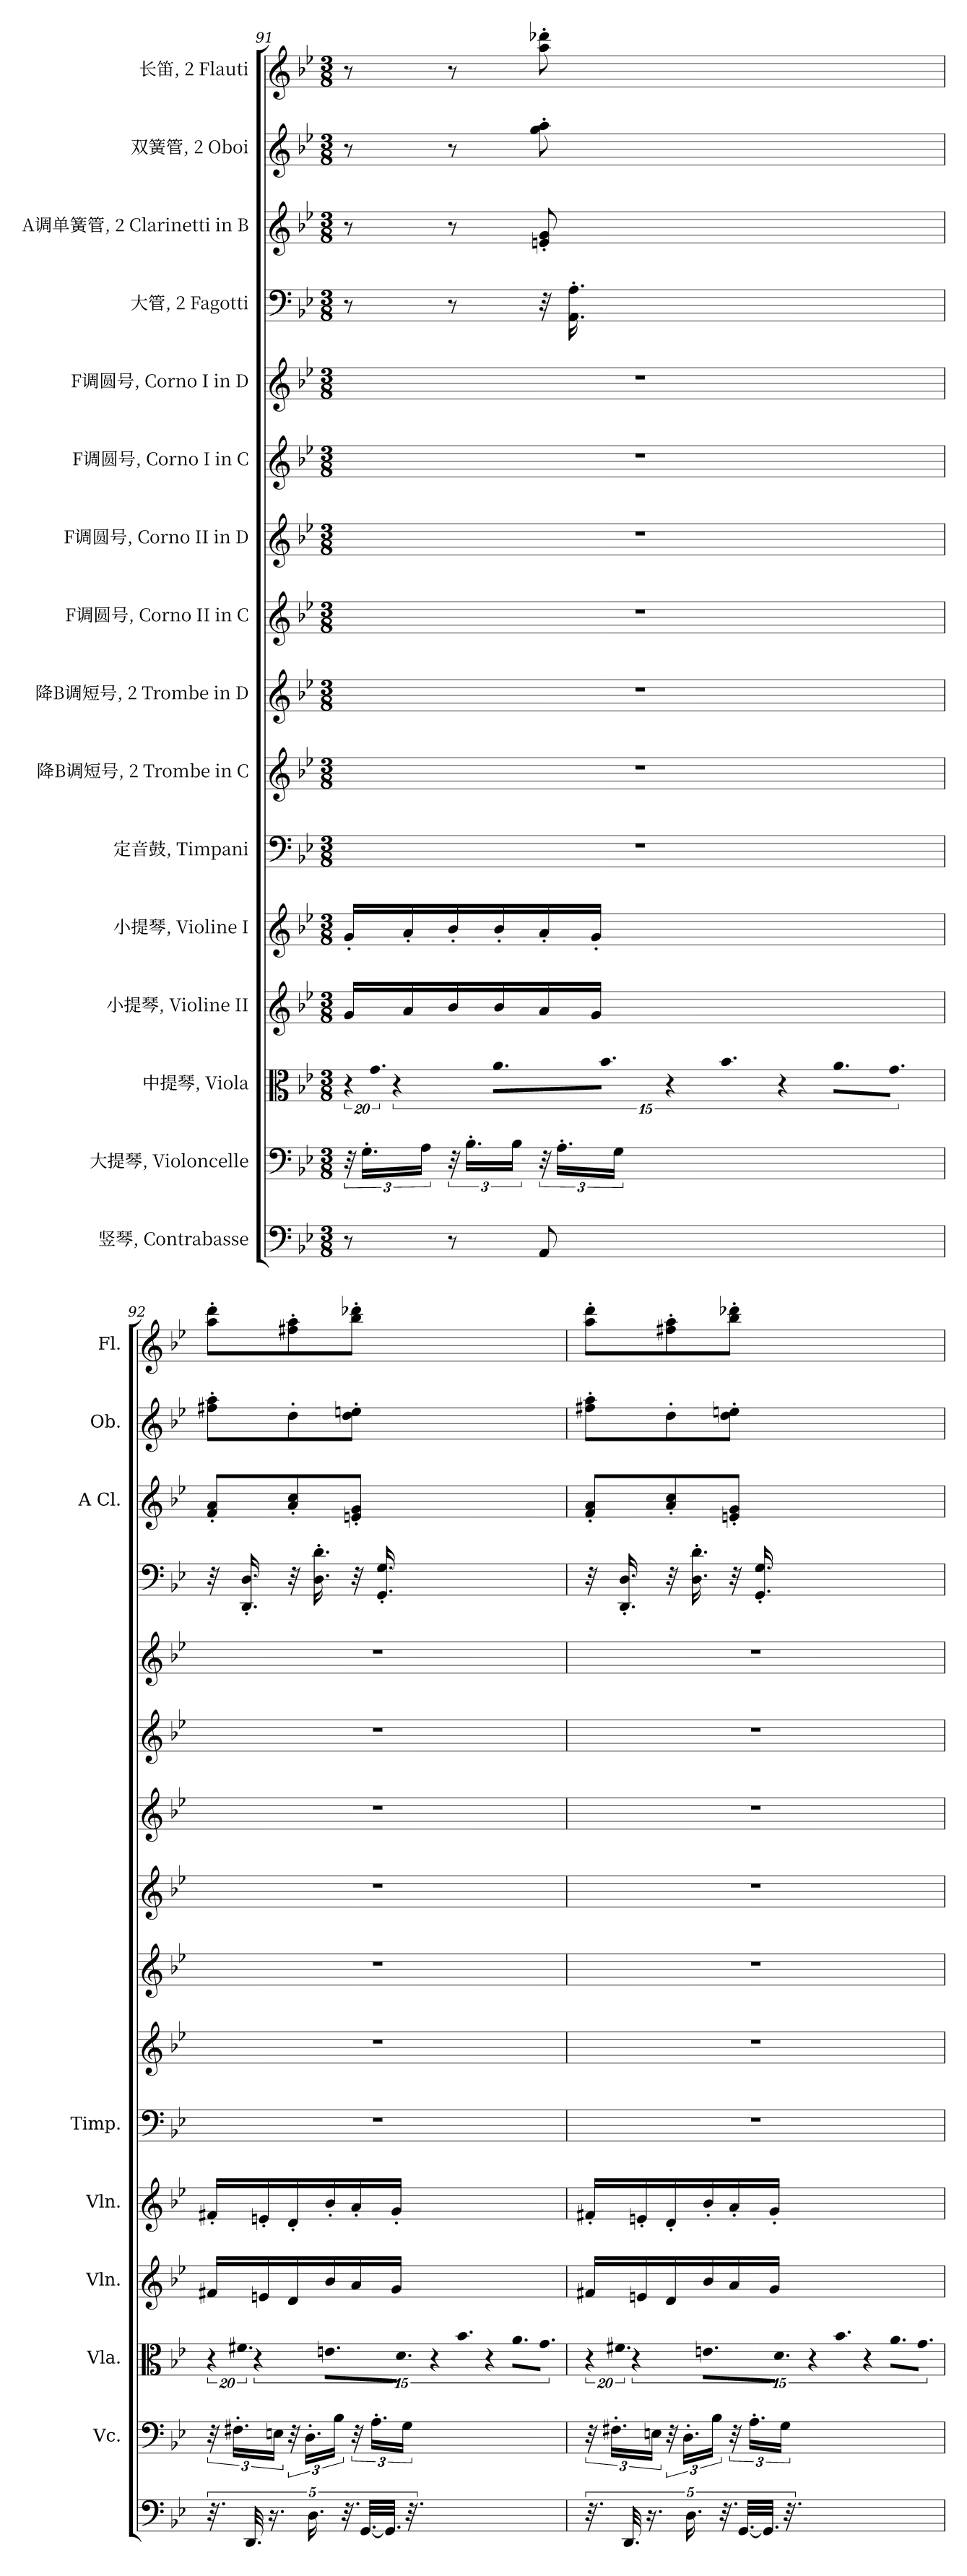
**kern	**kern	**kern	**kern	**kern	**kern	**kern	**kern	**kern	**kern	**kern	**kern	**kern	**kern	**kern	**kern
*part16	*part15	*part14	*part13	*part12	*part11	*part10	*part9	*part8	*part7	*part6	*part5	*part4	*part3	*part2	*part1
*staff16	*staff15	*staff14	*staff13	*staff12	*staff11	*staff10	*staff9	*staff8	*staff7	*staff6	*staff5	*staff4	*staff3	*staff2	*staff1
*I"竖琴, Contrabasse	*I"大提琴, Violoncelle	*I"中提琴, Viola	*I"小提琴, Violine II	*I"小提琴, Violine I	*I"定音鼓, Timpani	*I"降B调短号, 2 Trombe in C	*I"降B调短号, 2 Trombe in D	*I"F调圆号, Corno II in C	*I"F调圆号, Corno II in D	*I"F调圆号, Corno I in C	*I"F调圆号, Corno I in D	*I"大管, 2 Fagotti	*I"A调单簧管, 2 Clarinetti in B	*I"双簧管, 2 Oboi	*I"长笛, 2 Flauti
*	*I'Vc.	*I'Vla.	*I'Vln.	*I'Vln.	*I'Timp.	*	*	*	*	*	*	*	*I'A Cl.	*I'Ob.	*I'Fl.
*clefF4	*clefF4	*clefC3	*clefG2	*clefG2	*clefF4	*clefG2	*clefG2	*clefG2	*clefG2	*clefG2	*clefG2	*clefF4	*clefG2	*clefG2	*clefG2
*	*	*	*	*	*	*ITrd1c2	*ITrd1c2	*ITrd4c7	*ITrd4c7	*ITrd4c7	*ITrd4c7	*	*ITrd2c3	*	*
*k[b-e-]	*k[b-e-]	*k[b-e-]	*k[b-e-]	*k[b-e-]	*k[b-e-]	*k[b-e-a-d-]	*k[b-e-a-d-]	*k[b-e-a-]	*k[b-e-a-]	*k[b-e-a-]	*k[b-e-a-]	*k[b-e-]	*k[f#]	*k[b-e-]	*k[b-e-]
*M3/8	*M3/8	*M3/8	*M3/8	*M3/8	*M3/8	*M3/8	*M3/8	*M3/8	*M3/8	*M3/8	*M3/8	*M3/8	*M3/8	*M3/8	*M3/8
*MM117	*MM117	*MM117	*MM117	*MM117	*MM117	*MM117	*MM117	*MM117	*MM117	*MM117	*MM117	*MM117	*MM117	*MM117	*MM117
=91	=91	=91	=91	=91	=91	=91	=91	=91	=91	=91	=91	=91	=91	=91	=91
!	!	!LO:N:vis=64.	!	!	!	!	!	!	!	!	!	!	!	!	!
8r	48r	640%17r	16g/LL	16g'/LL	4.r	4.r	4.r	4.r	4.r	4.r	4.r	8r	8r	8r	8r
.	24.G'\LL	.	.	.	.	.	.	.	.	.	.	.	.	.	.
!	!	!LO:N:vis=32.	!	!	!	!	!	!	!	!	!	!	!	!	!
.	.	640%17g\	.	.	.	.	.	.	.	.	.	.	.	.	.
.	.	1920ryy	.	.	.	.	.	.	.	.	.	.	.	.	.
!	!	!LO:N:vis=64.	!	!	!	!	!	!	!	!	!	!	!	!	!
.	.	640%17r	.	.	.	.	.	.	.	.	.	.	.	.	.
.	.	.	16a/	16a'/	.	.	.	.	.	.	.	.	.	.	.
!	!	!LO:N:vis=32.	!	!	!	!	!	!	!	!	!	!	!	!	!
.	.	1920%103a\LLL	.	.	.	.	.	.	.	.	.	.	.	.	.
.	24A\JJ	.	.	.	.	.	.	.	.	.	.	.	.	.	.
*	*	*	*	*	*	*	*	*	*	*	*	*	*	*	*MM130
8r	48r	.	16b-/	16b-'/	.	.	.	.	.	.	.	8r	8r	8r	8r
!	!	!LO:N:vis=32.	!	!	!	!	!	!	!	!	!	!	!	!	!
.	.	1920%103b-\JJJ	.	.	.	.	.	.	.	.	.	.	.	.	.
.	24.B-'\LL	.	.	.	.	.	.	.	.	.	.	.	.	.	.
!	!	!LO:N:vis=64.	!	!	!	!	!	!	!	!	!	!	!	!	!
.	.	640%17r	16b-/	16b-'/	.	.	.	.	.	.	.	.	.	.	.
.	24B-\JJ	.	.	.	.	.	.	.	.	.	.	.	.	.	.
!	!	!LO:N:vis=32.	!	!	!	!	!	!	!	!	!	!	!	!	!
.	.	640%17b-\	.	.	.	.	.	.	.	.	.	.	.	.	.
.	.	1920ryy	.	.	.	.	.	.	.	.	.	.	.	.	.
!	!	!LO:N:vis=64.	!	!	!	!	!	!	!	!	!	!	!	!	!
.	.	640%17r	.	.	.	.	.	.	.	.	.	.	.	.	.
*	*	*	*	*	*	*	*	*	*	*	*	*	*	*	*MM124
8AA/	48r	.	16a/	16a'/	.	.	.	.	.	.	.	32r	8c#X/' 8e/'	8gg\' 8aa\'	8aa\' 8ddd-X\'
!	!	!LO:N:vis=32.	!	!	!	!	!	!	!	!	!	!	!	!	!
.	.	1920%103a\LLL	.	.	.	.	.	.	.	.	.	.	.	.	.
.	24.A'\LL	.	.	.	.	.	.	.	.	.	.	.	.	.	.
.	.	.	.	.	.	.	.	.	.	.	.	16.AA\' 16.A\'	.	.	.
.	.	.	16g/JJ	16g'/JJ	.	.	.	.	.	.	.	.	.	.	.
!	!	!LO:N:vis=32.	!	!	!	!	!	!	!	!	!	!	!	!	!
.	.	1920%103g\JJJ	.	.	.	.	.	.	.	.	.	.	.	.	.
.	24G\JJ	.	.	.	.	.	.	.	.	.	.	.	.	.	.
!!LO:PB:g=z
=92	=92	=92	=92	=92	=92	=92	=92	=92	=92	=92	=92	=92	=92	=92	=92
*	*	*	*	*	*	*	*	*	*	*	*	*	*	*	*MM117
!	!	!LO:N:vis=64.	!	!	!	!	!	!	!	!	!	!	!	!	!
40.r	48r	640%17r	16f#X/LL	16f#X'/LL	4.r	4.r	4.r	4.r	4.r	4.r	4.r	32r	8d/' 8f#/'L	8ff#X\' 8aa\'L	8aa\' 8ddd\'L
.	24.F#X'\LL	.	.	.	.	.	.	.	.	.	.	.	.	.	.
!	!	!LO:N:vis=32.	!	!	!	!	!	!	!	!	!	!	!	!	!
.	.	640%17f#X\	.	.	.	.	.	.	.	.	.	.	.	.	.
.	.	.	.	.	.	.	.	.	.	.	.	16.DD/' 16.D/'	.	.	.
40.DD/	.	.	.	.	.	.	.	.	.	.	.	.	.	.	.
.	.	1920ryy	.	.	.	.	.	.	.	.	.	.	.	.	.
!	!	!LO:N:vis=64.	!	!	!	!	!	!	!	!	!	!	!	!	!
.	.	640%17r	.	.	.	.	.	.	.	.	.	.	.	.	.
.	.	.	16en/	16en'/	.	.	.	.	.	.	.	.	.	.	.
20.r	.	.	.	.	.	.	.	.	.	.	.	.	.	.	.
!	!	!LO:N:vis=32.	!	!	!	!	!	!	!	!	!	!	!	!	!
.	.	1920%103en\LLL	.	.	.	.	.	.	.	.	.	.	.	.	.
.	24En\JJ	.	.	.	.	.	.	.	.	.	.	.	.	.	.
*	*	*	*	*	*	*	*	*	*	*	*	*	*	*	*MM130
.	48r	.	16d/	16d'/	.	.	.	.	.	.	.	32r	8f#/' 8a/'	8dd'\	8ff#X\' 8aa\'
!	!	!LO:N:vis=32.	!	!	!	!	!	!	!	!	!	!	!	!	!
.	.	1920%103d\JJJ	.	.	.	.	.	.	.	.	.	.	.	.	.
.	24.D'\LL	.	.	.	.	.	.	.	.	.	.	.	.	.	.
20.D\	.	.	.	.	.	.	.	.	.	.	.	.	.	.	.
.	.	.	.	.	.	.	.	.	.	.	.	16.D\' 16.d\'	.	.	.
!	!	!LO:N:vis=64.	!	!	!	!	!	!	!	!	!	!	!	!	!
.	.	640%17r	16b-/	16b-'/	.	.	.	.	.	.	.	.	.	.	.
.	24B-\JJ	.	.	.	.	.	.	.	.	.	.	.	.	.	.
!	!	!LO:N:vis=32.	!	!	!	!	!	!	!	!	!	!	!	!	!
.	.	640%17b-\	.	.	.	.	.	.	.	.	.	.	.	.	.
40.r	.	.	.	.	.	.	.	.	.	.	.	.	.	.	.
.	.	1920ryy	.	.	.	.	.	.	.	.	.	.	.	.	.
!	!	!LO:N:vis=64.	!	!	!	!	!	!	!	!	!	!	!	!	!
.	.	640%17r	.	.	.	.	.	.	.	.	.	.	.	.	.
*	*	*	*	*	*	*	*	*	*	*	*	*	*	*	*MM124
.	48r	.	16a/	16a'/	.	.	.	.	.	.	.	32r	8c#X/' 8e/'J	8dd\' 8een\'J	8bb-\' 8ddd-X\'J
[40.GG/LLL	.	.	.	.	.	.	.	.	.	.	.	.	.	.	.
!	!	!LO:N:vis=32.	!	!	!	!	!	!	!	!	!	!	!	!	!
.	.	1920%103a\LLL	.	.	.	.	.	.	.	.	.	.	.	.	.
.	24.A'\LL	.	.	.	.	.	.	.	.	.	.	.	.	.	.
.	.	.	.	.	.	.	.	.	.	.	.	16.GG/' 16.G/'	.	.	.
40.GG/JJJ]	.	.	.	.	.	.	.	.	.	.	.	.	.	.	.
.	.	.	16g/JJ	16g'/JJ	.	.	.	.	.	.	.	.	.	.	.
!	!	!LO:N:vis=32.	!	!	!	!	!	!	!	!	!	!	!	!	!
.	.	1920%103g\JJJ	.	.	.	.	.	.	.	.	.	.	.	.	.
.	24G\JJ	.	.	.	.	.	.	.	.	.	.	.	.	.	.
40.r	.	.	.	.	.	.	.	.	.	.	.	.	.	.	.
=93	=93	=93	=93	=93	=93	=93	=93	=93	=93	=93	=93	=93	=93	=93	=93
*	*	*	*	*	*	*	*	*	*	*	*	*	*	*	*MM117
!	!	!LO:N:vis=64.	!	!	!	!	!	!	!	!	!	!	!	!	!
40.r	48r	640%17r	16f#X/LL	16f#X'/LL	4.r	4.r	4.r	4.r	4.r	4.r	4.r	32r	8d/' 8f#/'L	8ff#X\' 8aa\'L	8aa\' 8ddd\'L
.	24.F#X'\LL	.	.	.	.	.	.	.	.	.	.	.	.	.	.
!	!	!LO:N:vis=32.	!	!	!	!	!	!	!	!	!	!	!	!	!
.	.	640%17f#X\	.	.	.	.	.	.	.	.	.	.	.	.	.
.	.	.	.	.	.	.	.	.	.	.	.	16.DD/' 16.D/'	.	.	.
40.DD/	.	.	.	.	.	.	.	.	.	.	.	.	.	.	.
.	.	1920ryy	.	.	.	.	.	.	.	.	.	.	.	.	.
!	!	!LO:N:vis=64.	!	!	!	!	!	!	!	!	!	!	!	!	!
.	.	640%17r	.	.	.	.	.	.	.	.	.	.	.	.	.
.	.	.	16en/	16en'/	.	.	.	.	.	.	.	.	.	.	.
20.r	.	.	.	.	.	.	.	.	.	.	.	.	.	.	.
!	!	!LO:N:vis=32.	!	!	!	!	!	!	!	!	!	!	!	!	!
.	.	1920%103en\LLL	.	.	.	.	.	.	.	.	.	.	.	.	.
.	24En\JJ	.	.	.	.	.	.	.	.	.	.	.	.	.	.
*	*	*	*	*	*	*	*	*	*	*	*	*	*	*	*MM130
.	48r	.	16d/	16d'/	.	.	.	.	.	.	.	32r	8f#/' 8a/'	8dd'\	8ff#X\' 8aa\'
!	!	!LO:N:vis=32.	!	!	!	!	!	!	!	!	!	!	!	!	!
.	.	1920%103d\JJJ	.	.	.	.	.	.	.	.	.	.	.	.	.
.	24.D'\LL	.	.	.	.	.	.	.	.	.	.	.	.	.	.
20.D\	.	.	.	.	.	.	.	.	.	.	.	.	.	.	.
.	.	.	.	.	.	.	.	.	.	.	.	16.D\' 16.d\'	.	.	.
!	!	!LO:N:vis=64.	!	!	!	!	!	!	!	!	!	!	!	!	!
.	.	640%17r	16b-/	16b-'/	.	.	.	.	.	.	.	.	.	.	.
.	24B-\JJ	.	.	.	.	.	.	.	.	.	.	.	.	.	.
!	!	!LO:N:vis=32.	!	!	!	!	!	!	!	!	!	!	!	!	!
.	.	640%17b-\	.	.	.	.	.	.	.	.	.	.	.	.	.
40.r	.	.	.	.	.	.	.	.	.	.	.	.	.	.	.
.	.	1920ryy	.	.	.	.	.	.	.	.	.	.	.	.	.
!	!	!LO:N:vis=64.	!	!	!	!	!	!	!	!	!	!	!	!	!
.	.	640%17r	.	.	.	.	.	.	.	.	.	.	.	.	.
*	*	*	*	*	*	*	*	*	*	*	*	*	*	*	*MM124
.	48r	.	16a/	16a'/	.	.	.	.	.	.	.	32r	8c#X/' 8e/'J	8dd\' 8een\'J	8bb-\' 8ddd-X\'J
[40.GG/LLL	.	.	.	.	.	.	.	.	.	.	.	.	.	.	.
!	!	!LO:N:vis=32.	!	!	!	!	!	!	!	!	!	!	!	!	!
.	.	1920%103a\LLL	.	.	.	.	.	.	.	.	.	.	.	.	.
.	24.A'\LL	.	.	.	.	.	.	.	.	.	.	.	.	.	.
.	.	.	.	.	.	.	.	.	.	.	.	16.GG/' 16.G/'	.	.	.
40.GG/JJJ]	.	.	.	.	.	.	.	.	.	.	.	.	.	.	.
.	.	.	16g/JJ	16g'/JJ	.	.	.	.	.	.	.	.	.	.	.
!	!	!LO:N:vis=32.	!	!	!	!	!	!	!	!	!	!	!	!	!
.	.	1920%103g\JJJ	.	.	.	.	.	.	.	.	.	.	.	.	.
.	24G\JJ	.	.	.	.	.	.	.	.	.	.	.	.	.	.
40.r	.	.	.	.	.	.	.	.	.	.	.	.	.	.	.
=	=	=	=	=	=	=	=	=	=	=	=	=	=	=	=
*-	*-	*-	*-	*-	*-	*-	*-	*-	*-	*-	*-	*-	*-	*-	*-
